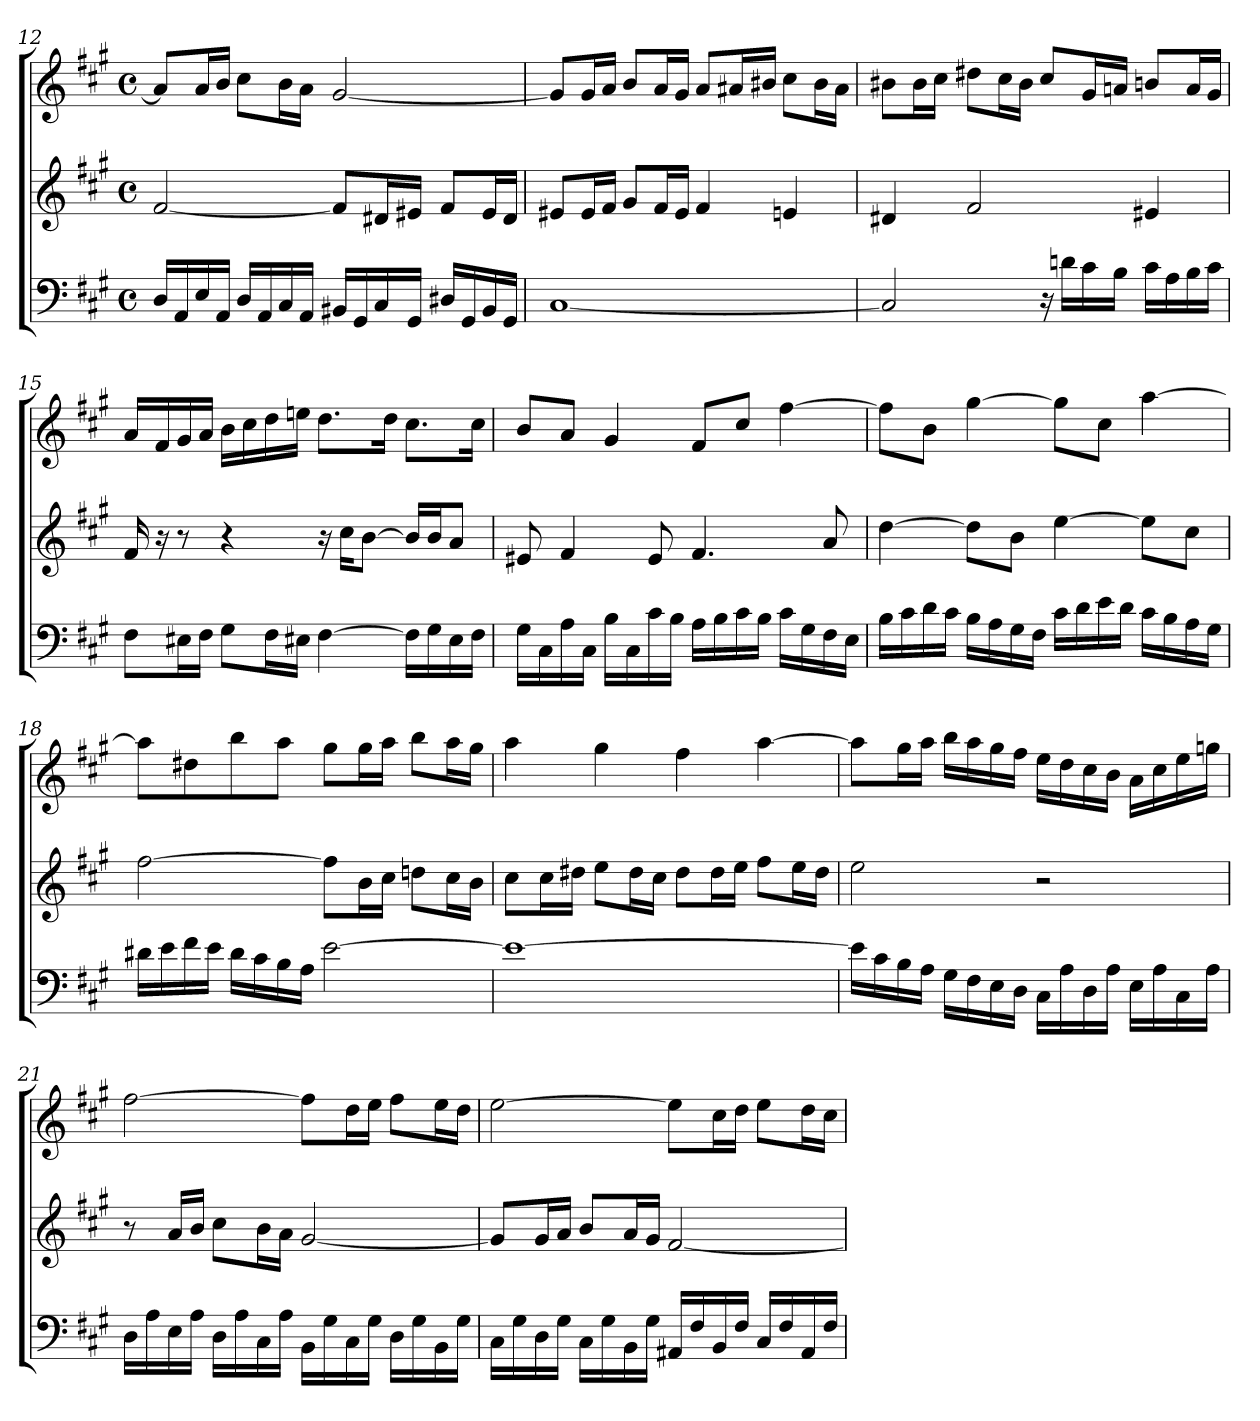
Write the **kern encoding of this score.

**kern	**kern	**kern
*part3	*part2	*part1
*staff3	*staff2	*staff1
*clefF4	*clefG2	*clefG2
*k[f#c#g#]	*k[f#c#g#]	*k[f#c#g#]
*A:	*A:	*A:
*M4/4	*M4/4	*M4/4
*met(c)	*met(c)	*met(c)
=12	=12	=12
16DLL	[2f#	8aL]
16AA	.	.
16E	.	16aL
16AAJJ	.	16bJJ
16DLL	.	8cc#L
16AA	.	.
16C#	.	16bL
16AAJJ	.	16aJJ
16BB#XLL	8f#L]	[2g#
16GG#	.	.
16C#	16d#XL	.
16GG#JJ	16e#XJJ	.
16D#XLL	8f#L	.
16GG#	.	.
16BB#	16e#L	.
16GG#JJ	16d#JJ	.
=13	=13	=13
[1C#	8e#XL	8g#L]
.	16e#L	16g#L
.	16f#JJ	16aJJ
.	8g#L	8bL
.	16f#L	16aL
.	16e#JJ	16g#JJ
.	4f#	8aL
.	.	16a#XL
.	.	16b#XJJ
.	4en	8cc#L
.	.	16b#L
.	.	16a#JJ
=14	=14	=14
2C#]	4d#X	8b#XL
.	.	16b#L
.	.	16cc#JJ
.	2f#	8dd#XL
.	.	16cc#L
.	.	16b#JJ
16r	.	8cc#L
16dnLL	.	.
16c#	.	16g#L
16BJJ	.	16anJJ
16c#LL	4e#X	8bnL
16A	.	.
16B	.	16aL
16c#JJ	.	16g#JJ
=15	=15	=15
8F#L	16f#	16aLL
.	16r	16f#
16E#XL	8r	16g#
16F#JJ	.	16aJJ
8G#L	4r	16bLL
.	.	16cc#
16F#L	.	16dd
16E#XJJ	.	16eenJJ
[4F#	16r	8.ddL
.	16cc#KL	.
.	[8bJ	.
.	.	16ddJk
16F#LL]	16bLL]	8.cc#L
16G#	16bJ	.
16E#	8aJ	.
16F#JJ	.	16cc#Jk
=16	=16	=16
16G#LL	8e#X	8bL
16C#	.	.
16A	4f#	8aJ
16C#JJ	.	.
16BLL	.	4g#
16C#	.	.
16c#	8e#	.
16BJJ	.	.
16ALL	4.f#	8f#L
16B	.	.
16c#	.	8cc#J
16BJJ	.	.
16c#LL	.	[4ff#
16G#	.	.
16F#	8a	.
16EJJ	.	.
=17	=17	=17
16BLL	[4dd	8ff#L]
16c#	.	.
16d	.	8bJ
16c#JJ	.	.
16BLL	8ddL]	[4gg#
16A	.	.
16G#	8bJ	.
16F#JJ	.	.
16c#LL	[4ee	8gg#L]
16d	.	.
16e	.	8cc#J
16dJJ	.	.
16c#LL	8eeL]	[4aa
16B	.	.
16A	8cc#J	.
16G#JJ	.	.
=18	=18	=18
16d#XLL	[2ff#	8aaL]
16e	.	.
16f#	.	8dd#X
16eJJ	.	.
16d#LL	.	8bb
16c#	.	.
16B	.	8aaJ
16AJJ	.	.
[2e	8ff#L]	8gg#L
.	16bL	16gg#L
.	16cc#JJ	16aaJJ
.	8ddnL	8bbL
.	16cc#L	16aaL
.	16bJJ	16gg#JJ
=19	=19	=19
1e_	8cc#L	4aa
.	16cc#L	.
.	16dd#XJJ	.
.	8eeL	4gg#
.	16dd#L	.
.	16cc#JJ	.
.	8dd#L	4ff#
.	16dd#L	.
.	16eeJJ	.
.	8ff#L	[4aa
.	16eeL	.
.	16dd#JJ	.
=20	=20	=20
16eLL]	2ee	8aaL]
16c#	.	.
16B	.	16gg#L
16AJJ	.	16aaJJ
16G#LL	.	16bbLL
16F#	.	16aa
16E	.	16gg#
16DJJ	.	16ff#JJ
16C#LL	2r	16eeLL
16A	.	16dd
16D	.	16cc#
16AJJ	.	16bJJ
16ELL	.	16aLL
16A	.	16cc#
16C#	.	16ee
16AJJ	.	16ggnJJ
=21	=21	=21
16DLL	8r	[2ff#
16A	.	.
16E	16aLL	.
16AJJ	16bJJ	.
16DLL	8cc#L	.
16A	.	.
16C#	16bL	.
16AJJ	16aJJ	.
16BBLL	[2g#	8ff#L]
16G#	.	.
16C#	.	16ddL
16G#JJ	.	16eeJJ
16DLL	.	8ff#L
16G#	.	.
16BB	.	16eeL
16G#JJ	.	16ddJJ
=22	=22	=22
16C#LL	8g#L]	[2ee
16G#	.	.
16D	16g#L	.
16G#JJ	16aJJ	.
16C#LL	8bL	.
16G#	.	.
16BB	16aL	.
16G#JJ	16g#JJ	.
16AA#XLL	[2f#	8eeL]
16F#	.	.
16BB	.	16cc#L
16F#JJ	.	16ddJJ
16C#LL	.	8eeL
16F#	.	.
16AA#	.	16ddL
16F#JJ	.	16cc#JJ
=	=	=
*-	*-	*-
